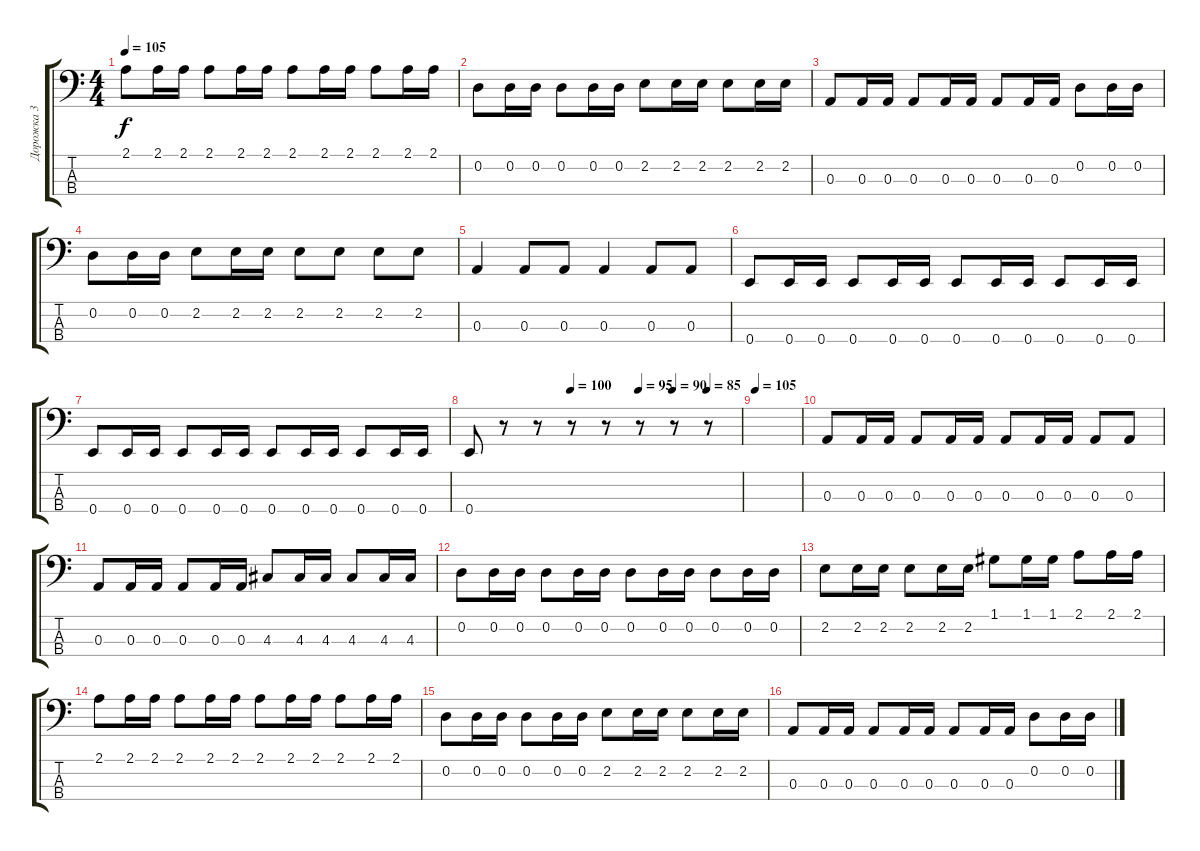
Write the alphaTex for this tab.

\track ("Дорожка 3" "Дорожка 3") {instrument electricguitarmuted}
\staff {score tabs}
\tuning (G2 D2 A1 E1) {hide}
\ts (4 4)
\tempo 105
\clef f4
\ks c
2.1.8{dy f} 2.1.16 2.1.16 2.1.8 2.1.16 2.1.16 2.1.8 2.1.16 2.1.16 2.1.8 2.1.16 2.1.16 |
0.2.8 0.2.16 0.2.16 0.2.8 0.2.16 0.2.16 2.2.8 2.2.16 2.2.16 2.2.8 2.2.16 2.2.16 |
0.3.8 0.3.16 0.3.16 0.3.8 0.3.16 0.3.16 0.3.8 0.3.16 0.3.16 0.2.8 0.2.16 0.2.16 |
0.2.8 0.2.16 0.2.16 2.2.8 2.2.16 2.2.16 2.2.8 2.2.8 2.2.8 2.2.8 |
0.3.4 0.3.8 0.3.8 0.3.4 0.3.8 0.3.8 |
0.4.8 0.4.16 0.4.16 0.4.8 0.4.16 0.4.16 0.4.8 0.4.16 0.4.16 0.4.8 0.4.16 0.4.16 |
0.4.8 0.4.16 0.4.16 0.4.8 0.4.16 0.4.16 0.4.8 0.4.16 0.4.16 0.4.8 0.4.16 0.4.16 |
\tempo (100 0.375)
\tempo (95 0.625)
\tempo (90 0.75)
\tempo (85 0.875)
0.4.8 r.8 r.8 r.8 r.8 r.8 r.8 r.8 |
\tempo 105
|
0.3.8 0.3.16 0.3.16 0.3.8 0.3.16 0.3.16 0.3.8 0.3.16 0.3.16 0.3.8 0.3.8 |
0.3.8 0.3.16 0.3.16 0.3.8 0.3.16 0.3.16 4.3.8 4.3.16 4.3.16 4.3.8 4.3.16 4.3.16 |
0.2.8 0.2.16 0.2.16 0.2.8 0.2.16 0.2.16 0.2.8 0.2.16 0.2.16 0.2.8 0.2.16 0.2.16 |
2.2.8 2.2.16 2.2.16 2.2.8 2.2.16 2.2.16 1.1.8 1.1.16 1.1.16 2.1.8 2.1.16 2.1.16 |
2.1.8 2.1.16 2.1.16 2.1.8 2.1.16 2.1.16 2.1.8 2.1.16 2.1.16 2.1.8 2.1.16 2.1.16 |
0.2.8 0.2.16 0.2.16 0.2.8 0.2.16 0.2.16 2.2.8 2.2.16 2.2.16 2.2.8 2.2.16 2.2.16 |
0.3.8 0.3.16 0.3.16 0.3.8 0.3.16 0.3.16 0.3.8 0.3.16 0.3.16 0.2.8 0.2.16 0.2.16
